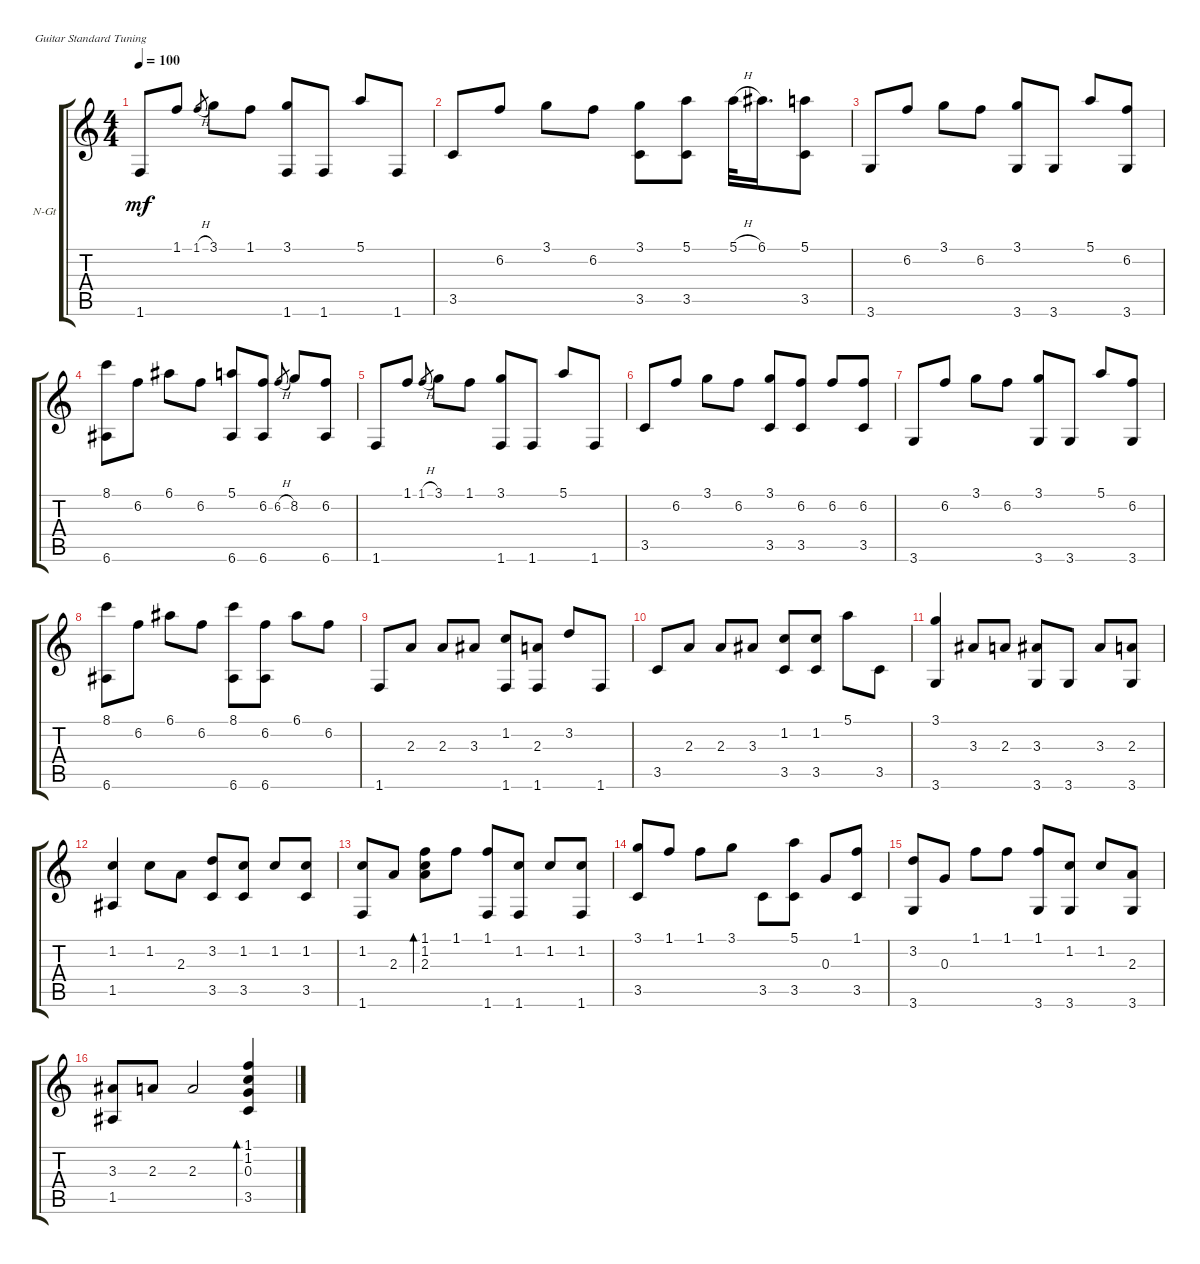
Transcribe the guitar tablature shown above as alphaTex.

\defaultSystemsLayout 4
\bracketExtendMode groupsimilarinstruments
\firstSystemTrackNameOrientation horizontal
\otherSystemsTrackNameOrientation horizontal
\track ("Nylon Guitar" "N-Gt") {instrument acousticguitarnylon}
\staff {score tabs}
\tuning (E4 B3 G3 D3 A2 E2)
\ts (4 4)
\tempo 100
\clef g2
\ks c
1.6.8{dy mf instrument acousticguitarnylon} 1.1.8 1.1{h}.8{gr} 3.1.8 1.1.8 (3.1 1.6).8 1.6.8 5.1.8 1.6.8 |
3.5.8 6.2.8 3.1.8 6.2.8 (3.1 3.5).8 (5.1 3.5).8 5.1{h}.32 6.1.16{d} (5.1 3.5).8 |
3.6.8 6.2.8 3.1.8 6.2.8 (3.1 3.6).8 3.6.8 5.1.8 (6.2 3.6).8 |
(8.1 6.6).8 6.2.8 6.1.8 6.2.8 (5.1 6.6).8 (6.2 6.6).8 6.2{h}.8{gr} 8.2.8 (6.2 6.6).8 |
1.6.8 1.1.8 1.1{h}.8{gr} 3.1.8 1.1.8 (3.1 1.6).8 1.6.8 5.1.8 1.6.8 |
3.5.8 6.2.8 3.1.8 6.2.8 (3.1 3.5).8 (6.2 3.5).8 6.2.8 (6.2 3.5).8 |
3.6.8 6.2.8 3.1.8 6.2.8 (3.1 3.6).8 3.6.8 5.1.8 (6.2 3.6).8 |
(8.1 6.6).8 6.2.8 6.1.8 6.2.8 (8.1 6.6).8 (6.2 6.6).8 6.1.8 6.2.8 |
1.6.8 2.3.8 2.3.8 3.3.8 (1.2 1.6).8 (1.6 2.3).8 3.2.8 1.6.8 |
3.5.8 2.3.8 2.3.8 3.3.8 (1.2 3.5).8 (3.5 1.2).8 5.1.8 3.5.8 |
(3.6 3.1).4 3.3.8 2.3.8 (3.3 3.6).8 3.6.8 3.3.8 (2.3 3.6).8 |
(1.2 1.5).4 1.2.8 2.3.8 (3.2 3.5).8 (3.5 1.2).8 1.2.8 (1.2 3.5).8 |
(1.2 1.6).8 2.3.8 (2.3 1.2 1.1).8{bd 105} 1.1.8 (1.1 1.6).8 (1.6 1.2).8 1.2.8 (1.2 1.6).8 |
(3.1 3.5).8 1.1.8 1.1.8 3.1.8 3.5.8 (3.5 5.1).8 0.3.8 (1.1 3.5).8 |
(3.6 3.2).8 0.3.8 1.1.8 1.1.8 (1.1 3.6).8 (1.2 3.6).8 1.2.8 (2.3 3.6).8 |
(1.5 3.3).8 2.3.8 2.3.2 (3.5 0.3 1.2 1.1).4{bd 105}
